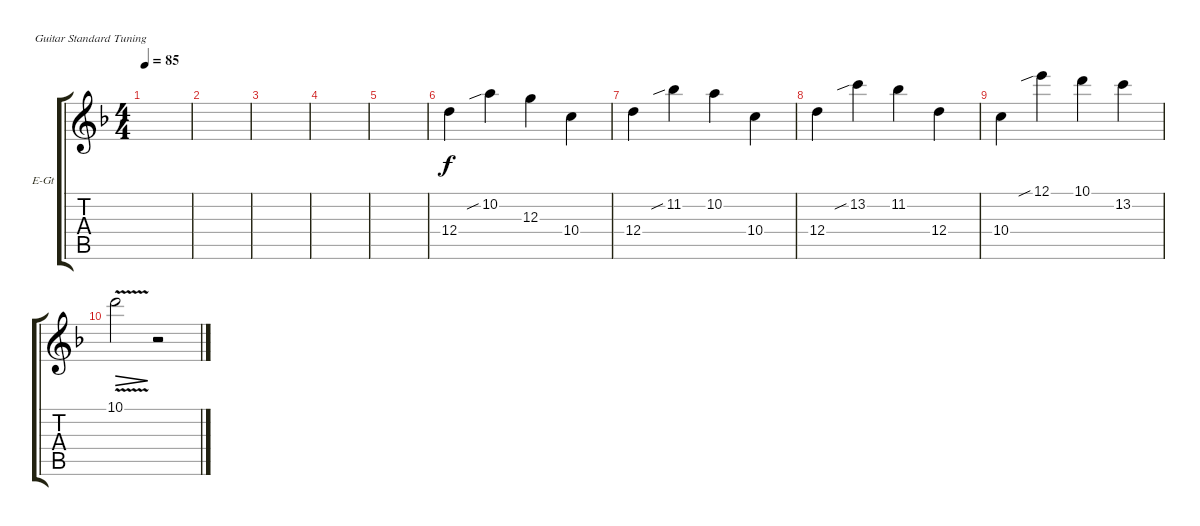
\bracketExtendMode groupsimilarinstruments
\firstSystemTrackNameOrientation horizontal
\otherSystemsTrackNameOrientation horizontal
\track ("Lead Guitar 2" "E-Gt") {instrument distortionguitar}
\staff {score tabs}
\tuning (E4 B3 G3 D3 A2 E2)
\ts (4 4)
\tempo 85
\clef g2
\ks dminor
|
|
|
|
|
12.4.4 10.2{sib}.4 12.3.4 10.4.4 |
12.4.4 11.2{sib}.4 10.2.4 10.4.4 |
12.4.4 13.2{sib}.4 11.2.4 12.4.4 |
10.4.4 12.1{sib}.4 10.1.4 13.2.4 |
10.1{v}.2{dec} r.2
